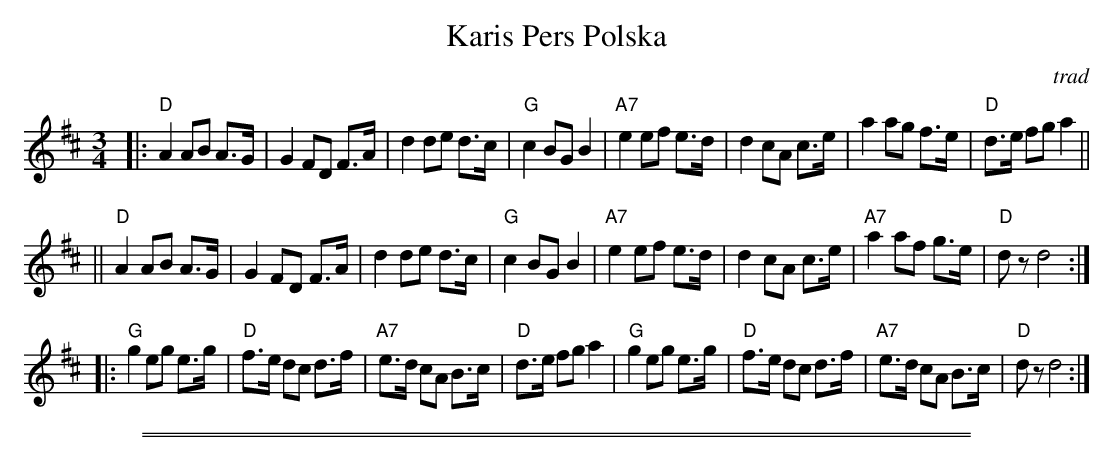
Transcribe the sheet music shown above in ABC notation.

X:1
T: Karis Pers Polska
O: trad
M: 3/4
L: 1/8
K: D
|: "D"A2 AB A>G | G2 FD F>A | d2 de d>c | "G"c2 BG B2 | "A7"e2 ef e>d | d2 cA c>e | a2 ag f>e | "D"d>e fg a2 ||
|| "D"A2 AB A>G | G2 FD F>A | d2 de d>c | "G"c2 BG B2 | "A7"e2 ef e>d | d2 cA c>e | "A7"a2 af g>e | "D"dz d4 :|
|: "G"g2 eg e>g | "D"f>e dc d>f | "A7"e>d cA B>c | "D"d>e fg a2 | "G"g2 eg e>g | "D"f>e dc d>f | "A7"e>d cA B>c | "D"dz d4 :|
